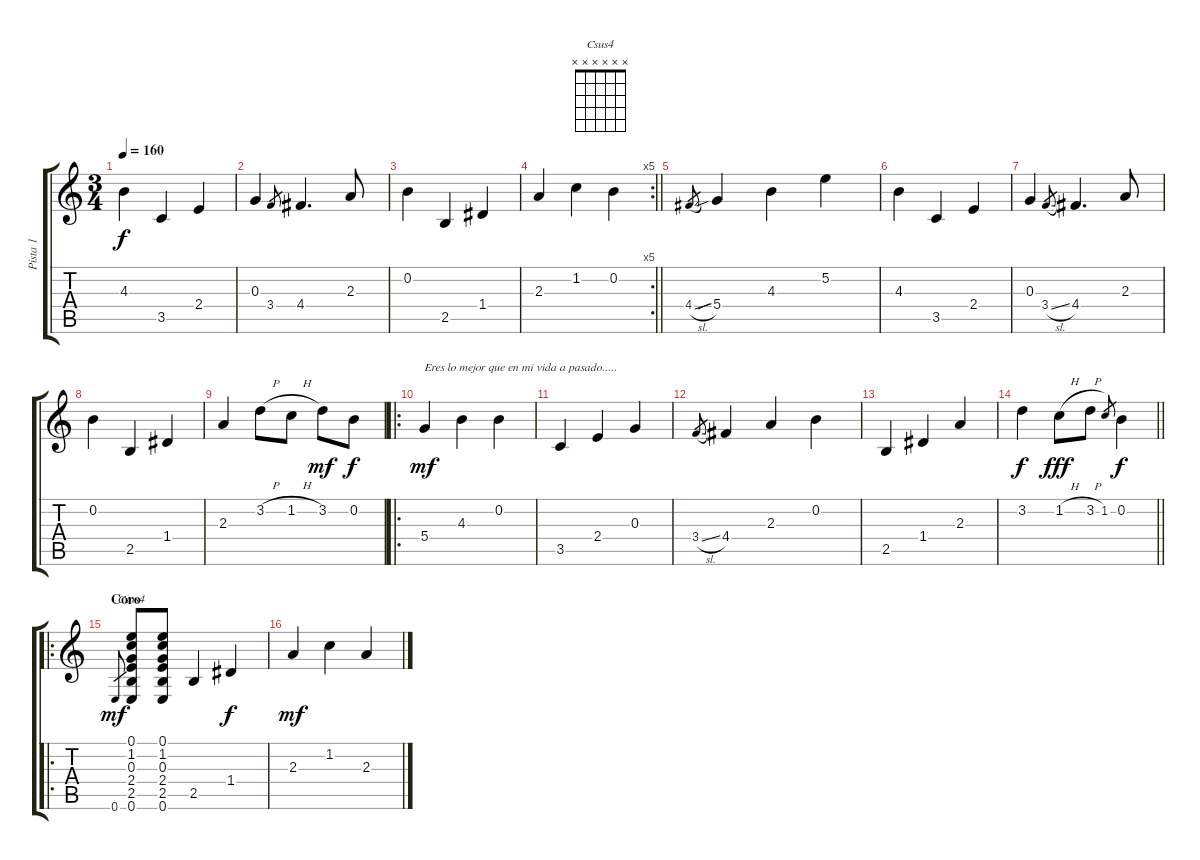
\track ("Pista 1" "Pista 1") {instrument acousticguitarnylon}
\staff {score tabs}
\tuning (E4 B3 G3 D3 A2 E2) {hide}
\chord ("Csus4" x x x x x x)
\ts (3 4)
\tempo 160
\clef g2
\ks c
4.3.4{dy f} 3.5.4 2.4.4 |
0.3.4 3.4.8{gr} 4.4.4{d} 2.3.8 |
0.2.4 2.5.4 1.4.4 |
\rc 5
\barLineRight lightlight
2.3.4 1.2.4 0.2.4 |
4.4{sl}.8{gr} 5.4{sib}.4 4.3.4 5.2.4 |
4.3.4 3.5.4 2.4.4 |
0.3.4 3.4{sl}.8{gr} 4.4.4{d} 2.3.8 |
0.2.4 2.5.4 1.4.4 |
2.3.4 3.2{h}.8 1.2{h}.8 3.2.8{dy mf} 0.2.8{dy f} |
\ro
5.4.4{txt "Eres lo mejor que en mi vida a pasado....." dy mf} 4.3.4 0.2.4 |
3.5.4 2.4.4 0.3.4 |
3.4{sl}.8{gr} 4.4.4 2.3.4 0.2.4 |
2.5.4 1.4.4 2.3.4 |
\barLineRight lightlight
3.2.4{dy f} 1.2{h}.8{dy fff} 3.2{h}.8 1.2.8{gr} 0.2.4{dy f} |
\ro
\section ("" "Coro")
0.6.8{gr dy mf} (0.1 1.2 0.3 2.4 2.5 0.6).8{ch "Csus4"} (0.1 1.2 0.3 2.4 2.5 0.6).8 2.5.4 1.4.4{dy f} |
2.3.4{dy mf} 1.2.4 2.3.4
